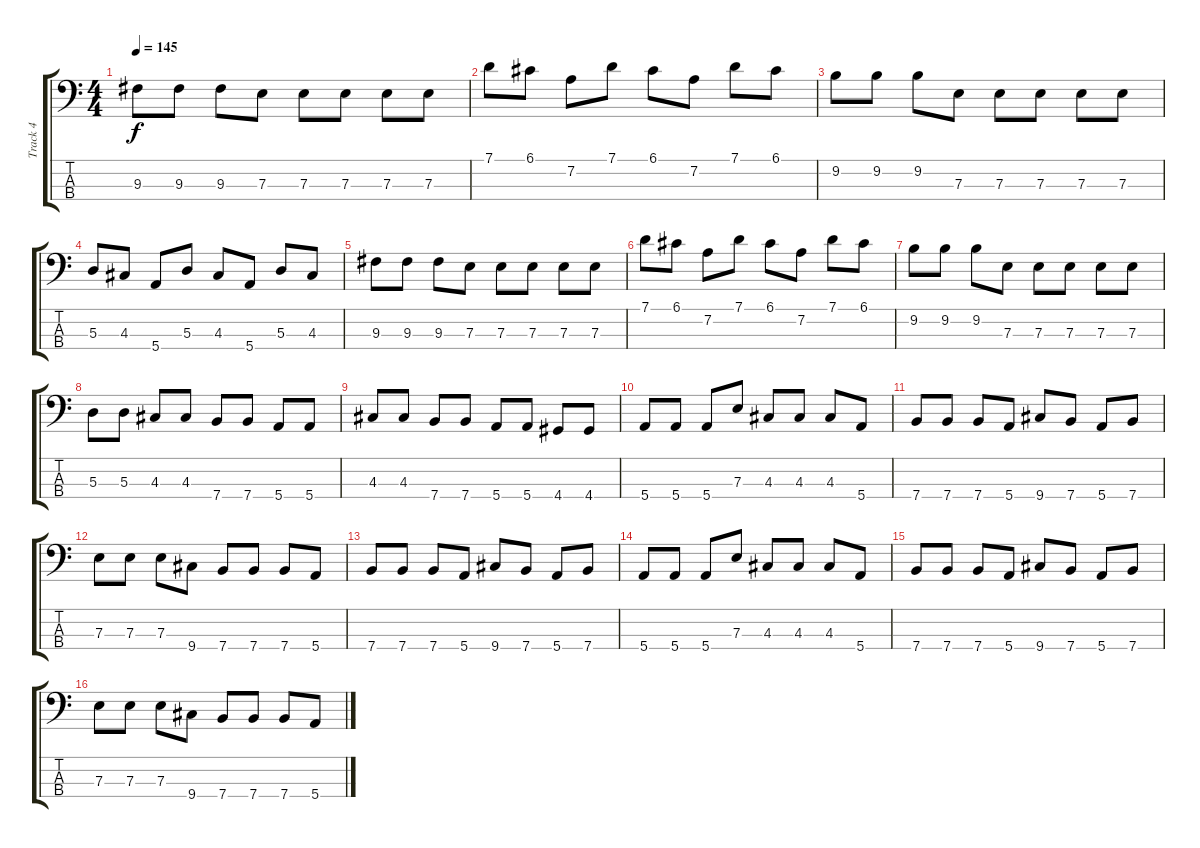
\track ("Track 4" "Track 4") {instrument electricbassfinger}
\staff {score tabs}
\tuning (G2 D2 A1 E1) {hide}
\ts (4 4)
\tempo 145
\clef f4
\ks c
9.3.8{dy f} 9.3.8 9.3.8 7.3.8 7.3.8 7.3.8 7.3.8 7.3.8 |
7.1.8 6.1.8 7.2.8 7.1.8 6.1.8 7.2.8 7.1.8 6.1.8 |
9.2.8 9.2.8 9.2.8 7.3.8 7.3.8 7.3.8 7.3.8 7.3.8 |
5.3.8 4.3.8 5.4.8 5.3.8 4.3.8 5.4.8 5.3.8 4.3.8 |
9.3.8 9.3.8 9.3.8 7.3.8 7.3.8 7.3.8 7.3.8 7.3.8 |
7.1.8 6.1.8 7.2.8 7.1.8 6.1.8 7.2.8 7.1.8 6.1.8 |
9.2.8 9.2.8 9.2.8 7.3.8 7.3.8 7.3.8 7.3.8 7.3.8 |
5.3.8 5.3.8 4.3.8 4.3.8 7.4.8 7.4.8 5.4.8 5.4.8 |
4.3.8 4.3.8 7.4.8 7.4.8 5.4.8 5.4.8 4.4.8 4.4.8 |
5.4.8 5.4.8 5.4.8 7.3.8 4.3.8 4.3.8 4.3.8 5.4.8 |
7.4.8 7.4.8 7.4.8 5.4.8 9.4.8 7.4.8 5.4.8 7.4.8 |
7.3.8 7.3.8 7.3.8 9.4.8 7.4.8 7.4.8 7.4.8 5.4.8 |
7.4.8 7.4.8 7.4.8 5.4.8 9.4.8 7.4.8 5.4.8 7.4.8 |
5.4.8 5.4.8 5.4.8 7.3.8 4.3.8 4.3.8 4.3.8 5.4.8 |
7.4.8 7.4.8 7.4.8 5.4.8 9.4.8 7.4.8 5.4.8 7.4.8 |
7.3.8 7.3.8 7.3.8 9.4.8 7.4.8 7.4.8 7.4.8 5.4.8
